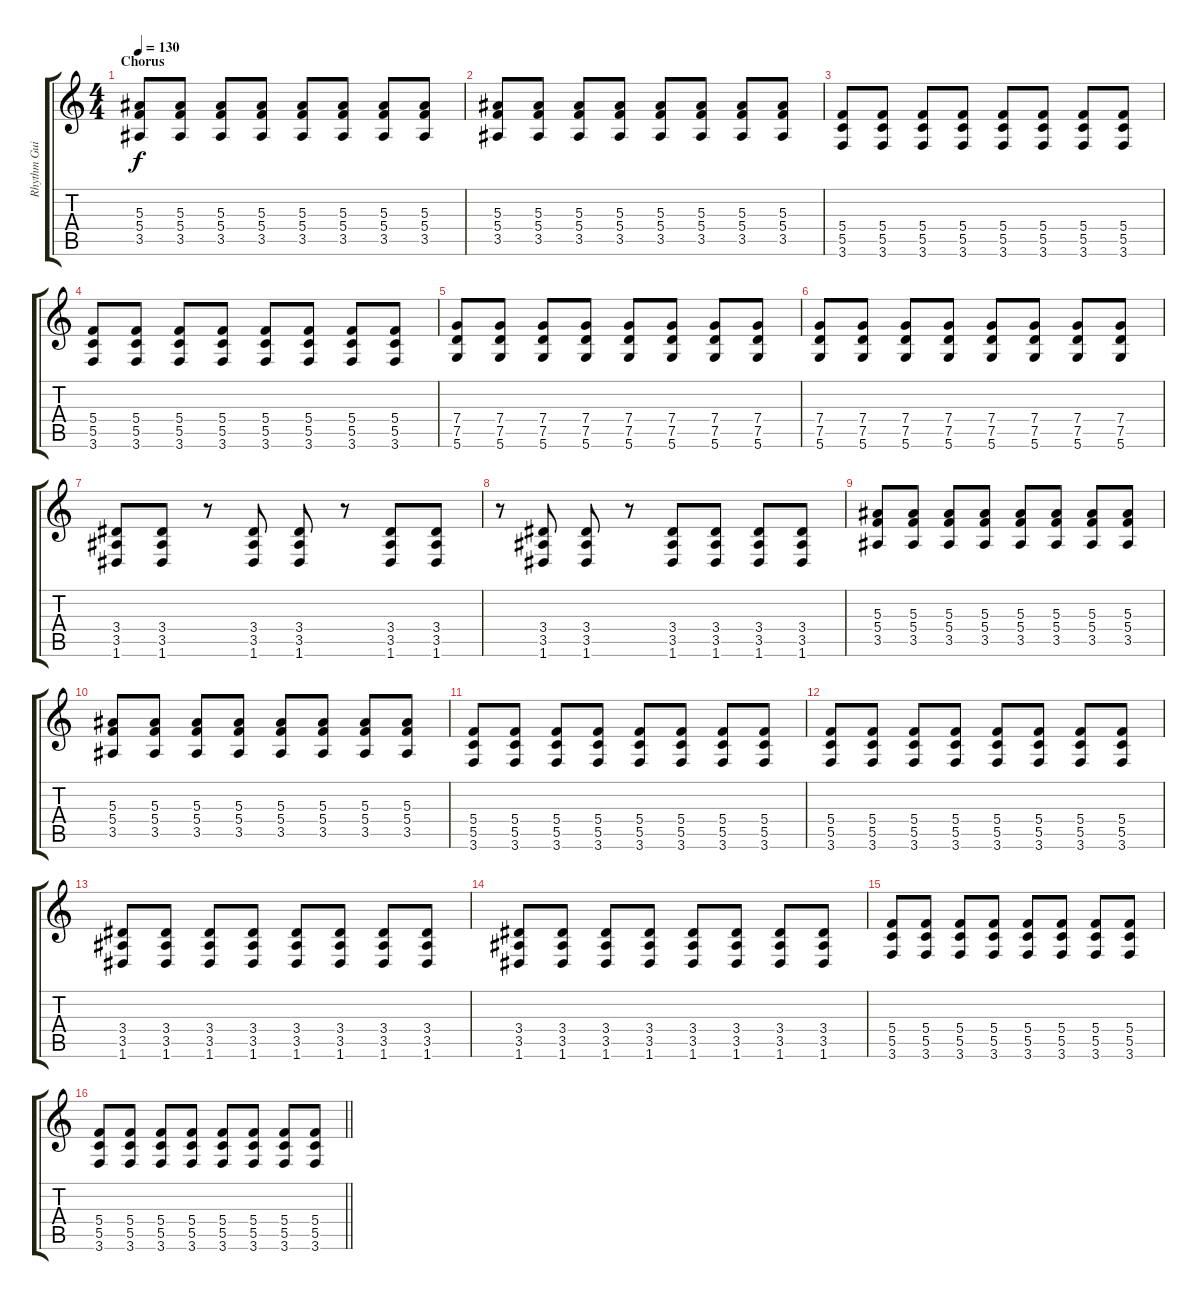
\track ("Rhythm Guitar" "Rhythm Gui") {instrument acousticguitarsteel}
\staff {score tabs}
\tuning (D4 A3 F3 C3 G2 D2) {hide}
\ts (4 4)
\section ("" "Chorus")
\tempo 130
\clef g2
\ks c
(5.3 5.4 3.5).8{dy f} (5.3 5.4 3.5).8 (5.3 5.4 3.5).8 (5.3 5.4 3.5).8 (5.3 5.4 3.5).8 (5.3 5.4 3.5).8 (5.3 5.4 3.5).8 (5.3 5.4 3.5).8 |
(5.3 5.4 3.5).8 (5.3 5.4 3.5).8 (5.3 5.4 3.5).8 (5.3 5.4 3.5).8 (5.3 5.4 3.5).8 (5.3 5.4 3.5).8 (5.3 5.4 3.5).8 (5.3 5.4 3.5).8 |
(5.4 5.5 3.6).8 (5.4 5.5 3.6).8 (5.4 5.5 3.6).8 (5.4 5.5 3.6).8 (5.4 5.5 3.6).8 (5.4 5.5 3.6).8 (5.4 5.5 3.6).8 (5.4 5.5 3.6).8 |
(5.4 5.5 3.6).8 (5.4 5.5 3.6).8 (5.4 5.5 3.6).8 (5.4 5.5 3.6).8 (5.4 5.5 3.6).8 (5.4 5.5 3.6).8 (5.4 5.5 3.6).8 (5.4 5.5 3.6).8 |
(7.4 7.5 5.6).8 (7.4 7.5 5.6).8 (7.4 7.5 5.6).8 (7.4 7.5 5.6).8 (7.4 7.5 5.6).8 (7.4 7.5 5.6).8 (7.4 7.5 5.6).8 (7.4 7.5 5.6).8 |
(7.4 7.5 5.6).8 (7.4 7.5 5.6).8 (7.4 7.5 5.6).8 (7.4 7.5 5.6).8 (7.4 7.5 5.6).8 (7.4 7.5 5.6).8 (7.4 7.5 5.6).8 (7.4 7.5 5.6).8 |
(3.4 3.5 1.6).8 (3.4 3.5 1.6).8 r.8 (3.4 3.5 1.6).8 (3.4 3.5 1.6).8 r.8 (3.4 3.5 1.6).8 (3.4 3.5 1.6).8 |
r.8 (3.4 3.5 1.6).8 (3.4 3.5 1.6).8 r.8 (3.4 3.5 1.6).8 (3.4 3.5 1.6).8 (3.4 3.5 1.6).8 (3.4 3.5 1.6).8 |
(5.3 5.4 3.5).8 (5.3 5.4 3.5).8 (5.3 5.4 3.5).8 (5.3 5.4 3.5).8 (5.3 5.4 3.5).8 (5.3 5.4 3.5).8 (5.3 5.4 3.5).8 (5.3 5.4 3.5).8 |
(5.3 5.4 3.5).8 (5.3 5.4 3.5).8 (5.3 5.4 3.5).8 (5.3 5.4 3.5).8 (5.3 5.4 3.5).8 (5.3 5.4 3.5).8 (5.3 5.4 3.5).8 (5.3 5.4 3.5).8 |
(5.4 5.5 3.6).8 (5.4 5.5 3.6).8 (5.4 5.5 3.6).8 (5.4 5.5 3.6).8 (5.4 5.5 3.6).8 (5.4 5.5 3.6).8 (5.4 5.5 3.6).8 (5.4 5.5 3.6).8 |
(5.4 5.5 3.6).8 (5.4 5.5 3.6).8 (5.4 5.5 3.6).8 (5.4 5.5 3.6).8 (5.4 5.5 3.6).8 (5.4 5.5 3.6).8 (5.4 5.5 3.6).8 (5.4 5.5 3.6).8 |
(3.4 3.5 1.6).8 (3.4 3.5 1.6).8 (3.4 3.5 1.6).8 (3.4 3.5 1.6).8 (3.4 3.5 1.6).8 (3.4 3.5 1.6).8 (3.4 3.5 1.6).8 (3.4 3.5 1.6).8 |
(3.4 3.5 1.6).8 (3.4 3.5 1.6).8 (3.4 3.5 1.6).8 (3.4 3.5 1.6).8 (3.4 3.5 1.6).8 (3.4 3.5 1.6).8 (3.4 3.5 1.6).8 (3.4 3.5 1.6).8 |
(5.4 5.5 3.6).8 (5.4 5.5 3.6).8 (5.4 5.5 3.6).8 (5.4 5.5 3.6).8 (5.4 5.5 3.6).8 (5.4 5.5 3.6).8 (5.4 5.5 3.6).8 (5.4 5.5 3.6).8 |
\barLineRight lightlight
(5.4 5.5 3.6).8 (5.4 5.5 3.6).8 (5.4 5.5 3.6).8 (5.4 5.5 3.6).8 (5.4 5.5 3.6).8 (5.4 5.5 3.6).8 (5.4 5.5 3.6).8 (5.4 5.5 3.6).8
